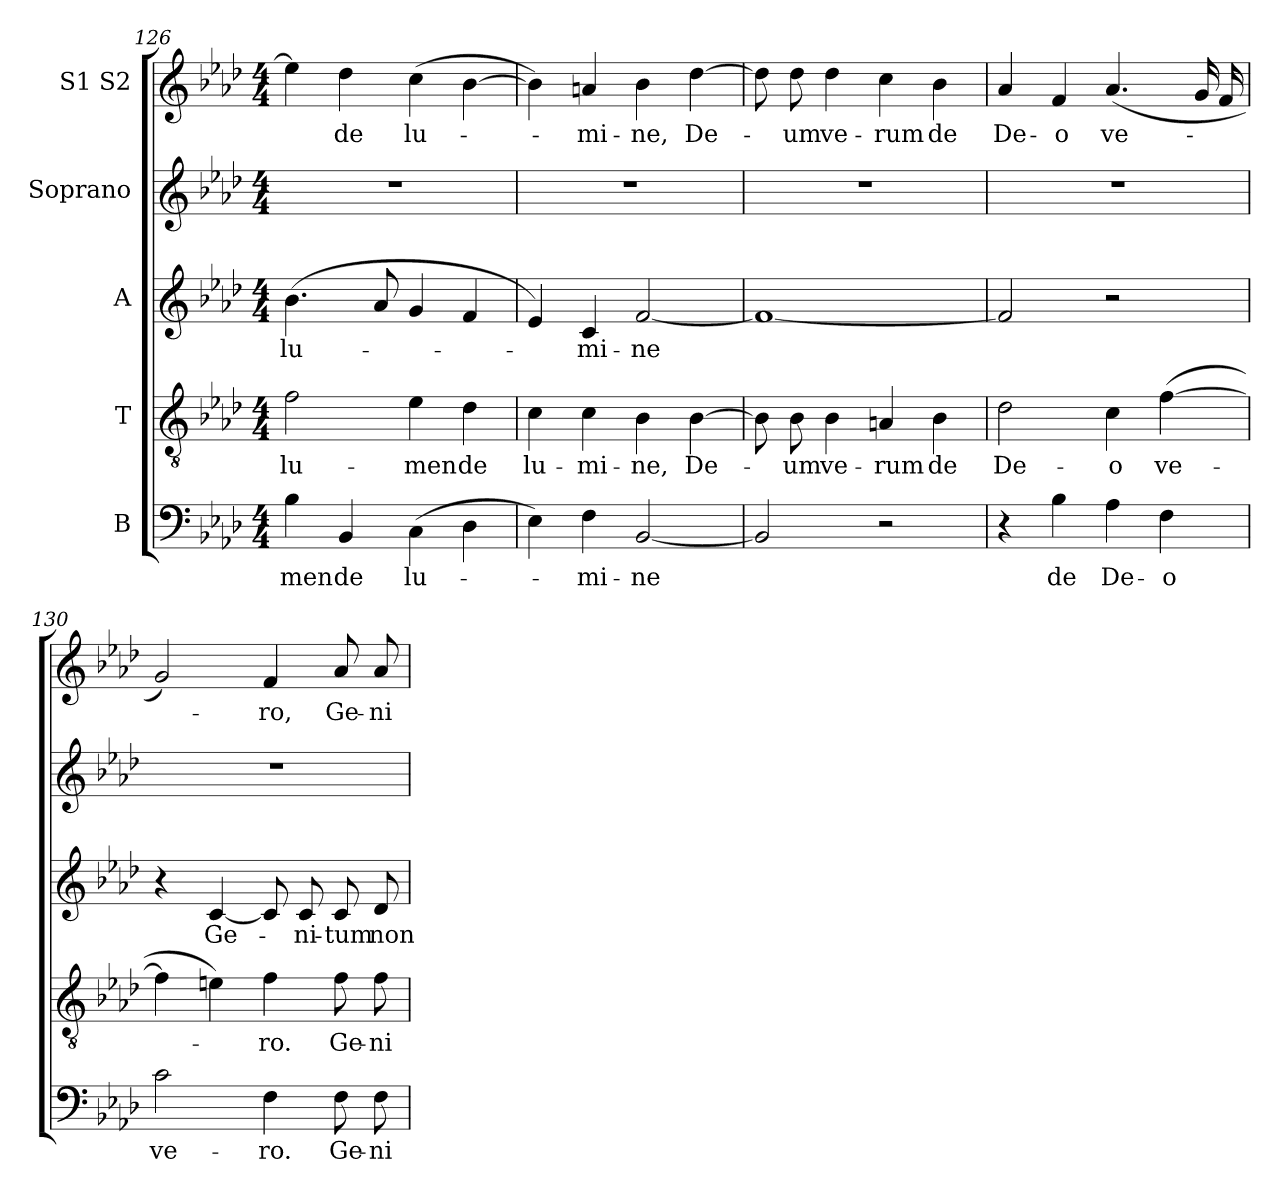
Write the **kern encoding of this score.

**kern	**text	**kern	**text	**kern	**text	**kern	**kern	**text
*part5	*part5	*part4	*part4	*part3	*part3	*part2	*part1	*part1
*staff5	*staff5	*staff4	*staff4	*staff3	*staff3	*staff2	*staff1	*staff1
*I"B	*	*I"T	*	*I"A	*	*I"Soprano	*I"S1 S2	*
!!LO:LB:g=z
*clefF4	*	*clefGv2	*	*clefG2	*	*clefG2	*clefG2	*
*	*	*ITrd7c12	*	*	*	*	*	*
*k[b-e-a-d-]	*	*k[b-e-a-d-]	*	*k[b-e-a-d-]	*	*k[b-e-a-d-]	*k[b-e-a-d-]	*
*f:	*	*f:	*	*f:	*	*f:	*f:	*
*M4/4	*	*M4/4	*	*M4/4	*	*M4/4	*M4/4	*
=126	=126	=126	=126	=126	=126	=126	=126	=126
!	!LO:LY:b:color=#000000	!	!	!	!	!	!	!
!	!	!	!LO:LY:b:color=#000000	!	!	!	!	!
!	!	!	!	!	!LO:LY:b:color=#000000	!	!	!
4B-i\	-men	2Fi\	lu-	(4.b-i\	lu-	1r	4ee-i\]	.
!	!LO:LY:b:color=#000000	!	!	!	!	!	!	!
!	!	!	!	!	!	!	!	!LO:LY:b:color=#000000
4BB-i/	de	.	.	.	.	.	4dd-i\	de
.	.	.	.	8a-i/	.	.	.	.
!	!LO:LY:b:color=#000000	!	!	!	!	!	!	!
!	!	!	!LO:LY:b:color=#000000	!	!	!	!	!
!	!	!	!	!	!	!	!	!LO:LY:b:color=#000000
(4Ci\	lu-	4E-i\	-men	4gi/	.	.	(4cci\	lu-
!	!	!	!LO:LY:b:color=#000000	!	!	!	!	!
4D-i\	.	4D-i\	de	4fi/	.	.	[4b-i\	.
=127	=127	=127	=127	=127	=127	=127	=127	=127
!	!	!	!LO:LY:b:color=#000000	!	!	!	!	!
4E-i\)	.	4Ci\	lu-	4e-i/)	.	1r	4b-i\])	.
!	!LO:LY:b:color=#000000	!	!	!	!	!	!	!
!	!	!	!LO:LY:b:color=#000000	!	!	!	!	!
!	!	!	!	!	!LO:LY:b:color=#000000	!	!	!
!	!	!	!	!	!	!	!	!LO:LY:b:color=#000000
4Fi\	-mi-	4Ci\	-mi-	4ci/	-mi-	.	4ani/	-mi-
!	!LO:LY:b:color=#000000	!	!	!	!	!	!	!
!	!	!	!LO:LY:b:color=#000000	!	!	!	!	!
!	!	!	!	!	!LO:LY:b:color=#000000	!	!	!
!	!	!	!	!	!	!	!	!LO:LY:b:color=#000000
[2BB-i/	-ne	4BB-i\	-ne,	[2fi/	-ne	.	4b-i\	-ne,
!	!	!	!LO:LY:b:color=#000000	!	!	!	!	!
!	!	!	!	!	!	!	!	!LO:LY:b:color=#000000
.	.	[4BB-i\	De-	.	.	.	[4dd-i\	De-
=128	=128	=128	=128	=128	=128	=128	=128	=128
2BB-i/]	.	8BB-i\]	.	1fi_	.	1r	8dd-i\]	.
!	!	!	!LO:LY:b:color=#000000	!	!	!	!	!
!	!	!	!	!	!	!	!	!LO:LY:b:color=#000000
.	.	8BB-i\	-um	.	.	.	8dd-i\	-um
!	!	!	!LO:LY:b:color=#000000	!	!	!	!	!
!	!	!	!	!	!	!	!	!LO:LY:b:color=#000000
.	.	4BB-i\	ve-	.	.	.	4dd-i\	ve-
!	!	!	!LO:LY:b:color=#000000	!	!	!	!	!
!	!	!	!	!	!	!	!	!LO:LY:b:color=#000000
2r	.	4AAni/	-rum	.	.	.	4cci\	-rum
!	!	!	!LO:LY:b:color=#000000	!	!	!	!	!
!	!	!	!	!	!	!	!	!LO:LY:b:color=#000000
.	.	4BB-i\	de	.	.	.	4b-i\	de
=129	=129	=129	=129	=129	=129	=129	=129	=129
!	!	!	!LO:LY:b:color=#000000	!	!	!	!	!
!	!	!	!	!	!	!	!	!LO:LY:b:color=#000000
4r	.	2D-i\	De-	2fi/]	.	1r	4a-i/	De-
!	!LO:LY:b:color=#000000	!	!	!	!	!	!	!
!	!	!	!	!	!	!	!	!LO:LY:b:color=#000000
4B-i\	de	.	.	.	.	.	4fi/	-o
!	!LO:LY:b:color=#000000	!	!	!	!	!	!	!
!	!	!	!LO:LY:b:color=#000000	!	!	!	!	!
!	!	!	!	!	!	!	!	!LO:LY:b:color=#000000
4A-i\	De-	4Ci\	-o	2r	.	.	(4.a-i/	ve-
!	!LO:LY:b:color=#000000	!	!	!	!	!	!	!
!	!	!	!LO:LY:b:color=#000000	!	!	!	!	!
4Fi\	-o	([4Fi\	ve-	.	.	.	.	.
.	.	.	.	.	.	.	16gi/	.
.	.	.	.	.	.	.	16fi/	.
=130	=130	=130	=130	=130	=130	=130	=130	=130
!	!LO:LY:b:color=#000000	!	!	!	!	!	!	!
2ci\	ve-	4Fi\]	.	4r	.	1r	2gi/)	.
!	!	!	!	!	!LO:LY:b:color=#000000	!	!	!
.	.	4Eni\)	.	[4ci/	Ge-	.	.	.
!	!LO:LY:b:color=#000000	!	!	!	!	!	!	!
!	!	!	!LO:LY:b:color=#000000	!	!	!	!	!
!	!	!	!	!	!	!	!	!LO:LY:b:color=#000000
4Fi\	-ro.	4Fi\	-ro.	8ci/]	.	.	4fi/	-ro,
!	!	!	!	!	!LO:LY:b:color=#000000	!	!	!
.	.	.	.	8ci/	-ni-	.	.	.
!	!LO:LY:b:color=#000000	!	!	!	!	!	!	!
!	!	!	!LO:LY:b:color=#000000	!	!	!	!	!
!	!	!	!	!	!LO:LY:b:color=#000000	!	!	!
!	!	!	!	!	!	!	!	!LO:LY:b:color=#000000
8Fi\	Ge-	8Fi\	Ge-	8ci/	-tum	.	8a-i/	Ge-
!	!LO:LY:b:color=#000000	!	!	!	!	!	!	!
!	!	!	!LO:LY:b:color=#000000	!	!	!	!	!
!	!	!	!	!	!LO:LY:b:color=#000000	!	!	!
!	!	!	!	!	!	!	!	!LO:LY:b:color=#000000
8Fi\	-ni-	8Fi\	-ni-	8d-i/	non	.	8a-i/	-ni-
=	=	=	=	=	=	=	=	=
*-	*-	*-	*-	*-	*-	*-	*-	*-
